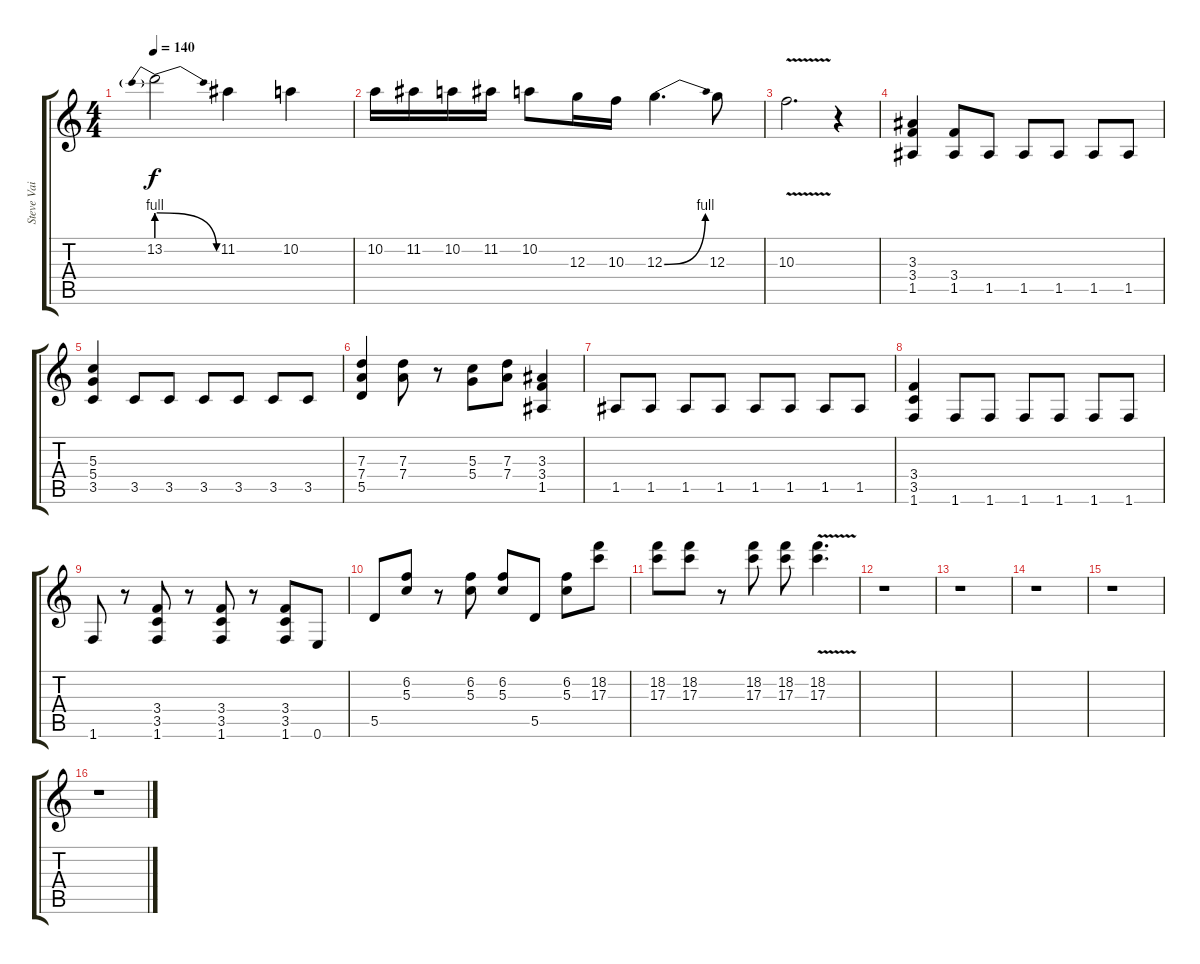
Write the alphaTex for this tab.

\track ("Steve Vai" "Steve Vai") {instrument overdrivenguitar}
\staff {score tabs}
\tuning (E4 B3 G3 D3 A2 E2) {hide}
\ts (4 4)
\tempo 140
\clef g2
\ks c
13.2{be (prebendrelease 0 4 60 0)}.2{dy f} 11.2.4 10.2.4 |
10.2.16 11.2.16 10.2.16 11.2.16 10.2.8 12.3.16 10.3.16 12.3{be (bend 0 0 60 4)}.4{d} 12.3.8 |
10.3{v}.2{d} r.4 |
(3.3 3.4 1.5).4{instrument overdrivenguitar} (3.4 1.5).8 1.5.8 1.5.8 1.5.8 1.5.8 1.5.8 |
(5.3 5.4 3.5).4 3.5.8 3.5.8 3.5.8 3.5.8 3.5.8 3.5.8 |
(7.3 7.4 5.5).4 (7.3 7.4).8 r.8 (5.3 5.4).8 (7.3 7.4).8 (3.3 3.4 1.5).4 |
1.5.8 1.5.8 1.5.8 1.5.8 1.5.8 1.5.8 1.5.8 1.5.8 |
(3.4 3.5 1.6).4 1.6.8 1.6.8 1.6.8 1.6.8 1.6.8 1.6.8 |
1.6.8 r.8 (3.4 3.5 1.6).8 r.8 (3.4 3.5 1.6).8 r.8 (3.4 3.5 1.6).8 0.6.8 |
5.5.8 (6.2 5.3).8 r.8 (6.2 5.3).8 (6.2 5.3).8 5.5.8 (6.2 5.3).8 (18.2 17.3).8 |
(18.2 17.3).8 (18.2 17.3).8 r.8 (18.2 17.3).8 (18.2 17.3).8 (18.2{v} 17.3{v}).4{d} |
r.1 |
r.1 |
r.1 |
r.1 |
r.1
